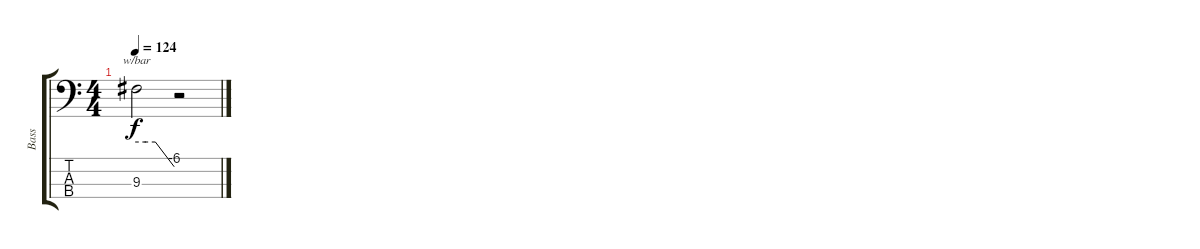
\track ("Bass" "Bass") {instrument electricbassfinger}
\staff {score tabs}
\tuning (G2 D2 A1 E1) {hide}
\ts (4 4)
\tempo 124
\clef f4
\ks c
9.3.2{tbe (custom default 0 0 15 0 30 0 60 -24) dy f} r.2
